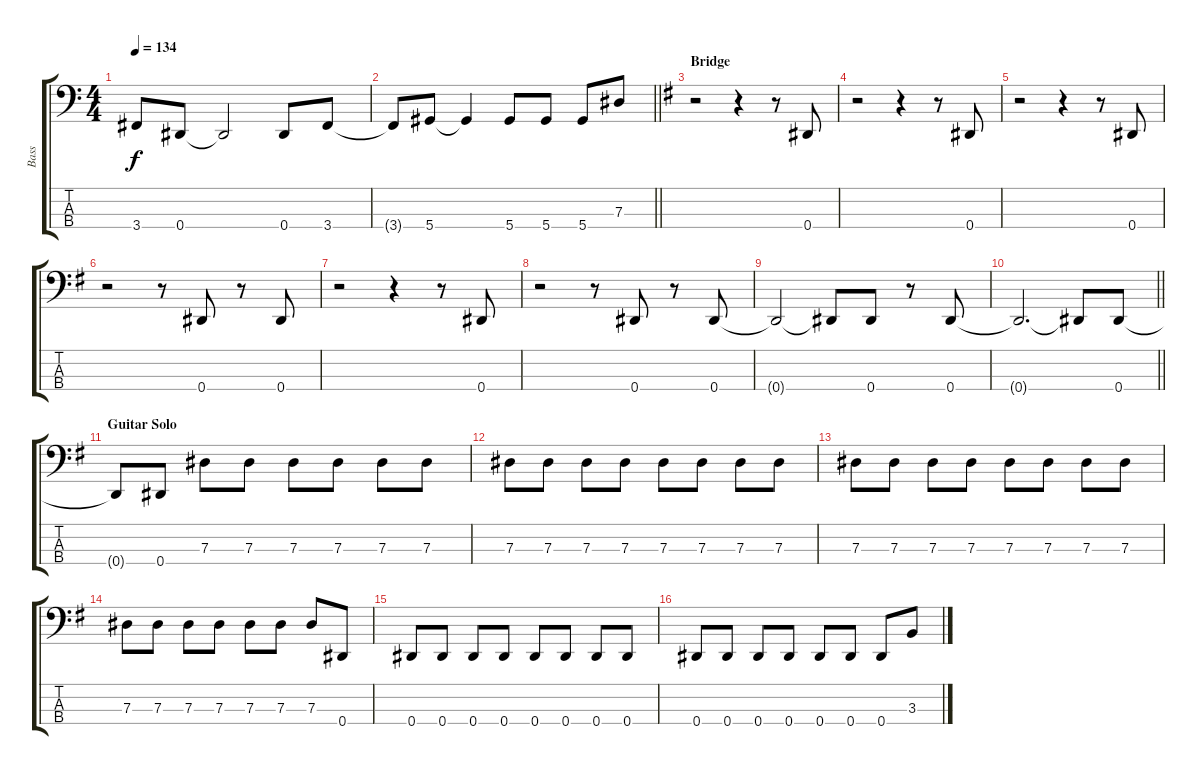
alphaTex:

\track ("Bass" "Bass") {instrument electricbassfinger}
\staff {score tabs}
\tuning (Gb2 Db2 Ab1 Eb1) {hide}
\ts (4 4)
\tempo 134
\clef f4
\ks c
3.4{t}.8{dy f} 0.4.8 0.4{t}.2 0.4.8 3.4.8 |
\barLineRight lightlight
3.4{t}.8 5.4.8 5.4{t}.4 5.4.8 5.4.8 5.4.8 7.3.8 |
\section ("" "Bridge")
\ks g
r.2 r.4 r.8 0.4.8 |
r.2 r.4 r.8 0.4.8 |
r.2 r.4 r.8 0.4.8 |
r.2 r.8 0.4.8 r.8 0.4.8 |
r.2 r.4 r.8 0.4.8 |
r.2 r.8 0.4.8 r.8 0.4.8 |
0.4{t}.2 0.4{t}.8 0.4.8 r.8 0.4.8 |
\barLineRight lightlight
0.4{t}.2{d} 0.4{t}.8 0.4.8 |
\section ("" "Guitar Solo")
0.4{t}.8 0.4.8 7.3.8 7.3.8 7.3.8 7.3.8 7.3.8 7.3.8 |
7.3.8 7.3.8 7.3.8 7.3.8 7.3.8 7.3.8 7.3.8 7.3.8 |
7.3.8 7.3.8 7.3.8 7.3.8 7.3.8 7.3.8 7.3.8 7.3.8 |
7.3.8 7.3.8 7.3.8 7.3.8 7.3.8 7.3.8 7.3.8 0.4.8 |
0.4.8 0.4.8 0.4.8 0.4.8 0.4.8 0.4.8 0.4.8 0.4.8 |
0.4.8 0.4.8 0.4.8 0.4.8 0.4.8 0.4.8 0.4.8 3.3.8
